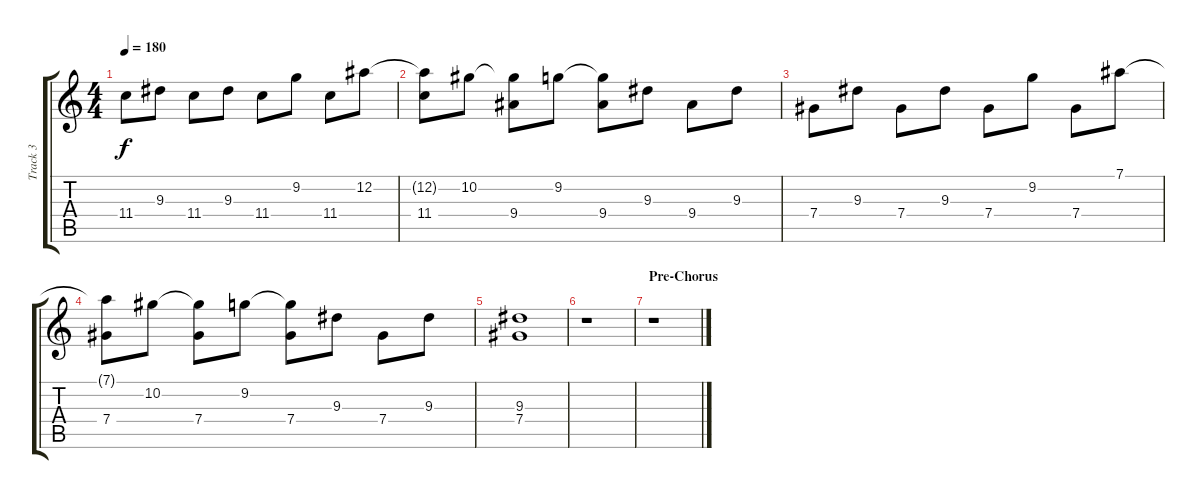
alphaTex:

\track ("Track 3" "Track 3") {instrument electricguitarclean}
\staff {score tabs}
\tuning (Eb4 Bb3 Gb3 Db3 Ab2 Eb2) {hide}
\ts (4 4)
\tempo 180
\clef g2
\ks c
11.4.8{dy f} 9.3.8 11.4.8 9.3.8 11.4.8 9.2.8 11.4.8 12.2.8 |
(12.2{t} 11.4).8 10.2.8 (10.2{t} 9.4).8 9.2.8 (9.2{t} 9.4).8 9.3.8 9.4.8 9.3.8 |
7.4.8 9.3.8 7.4.8 9.3.8 7.4.8 9.2.8 7.4.8 7.1.8 |
(7.1{t} 7.4).8 10.2.8 (10.2{t} 7.4).8 9.2.8 (9.2{t} 7.4).8 9.3.8 7.4.8 9.3.8 |
(9.3 7.4).1 |
r.1 |
\section ("" "Pre-Chorus")
r.1
